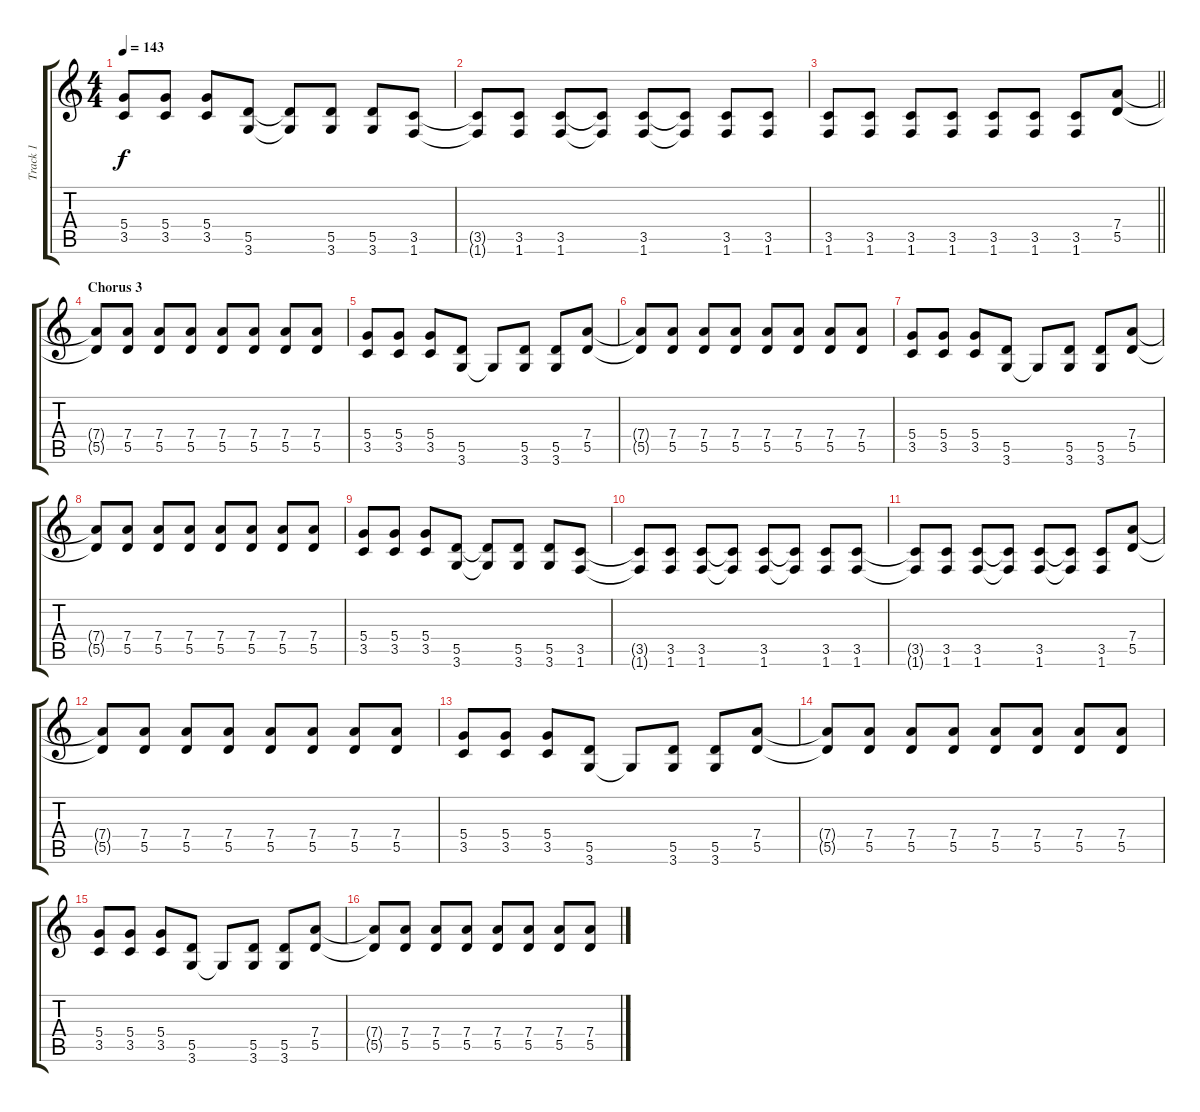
\track ("Track 1" "Track 1") {instrument overdrivenguitar}
\staff {score tabs}
\tuning (E4 B3 G3 D3 A2 E2) {hide}
\ts (4 4)
\tempo 143
\clef g2
\ks c
(5.4 3.5).8{dy f} (5.4 3.5).8 (5.4 3.5).8 (5.5 3.6).8 (5.5{t} 3.6{t}).8 (5.5 3.6).8 (5.5 3.6).8 (3.5 1.6).8 |
(3.5{t} 1.6{t}).8 (3.5 1.6).8 (3.5 1.6).8 (3.5{t} 1.6{t}).8 (3.5 1.6).8 (3.5{t} 1.6{t}).8 (3.5 1.6).8 (3.5 1.6).8 |
\barLineRight lightlight
(3.5 1.6).8 (3.5 1.6).8 (3.5 1.6).8 (3.5 1.6).8 (3.5 1.6).8 (3.5 1.6).8 (3.5 1.6).8 (7.4 5.5).8 |
\section ("" "Chorus 3")
(7.4{t} 5.5{t}).8 (7.4 5.5).8 (7.4 5.5).8 (7.4 5.5).8 (7.4 5.5).8 (7.4 5.5).8 (7.4 5.5).8 (7.4 5.5).8 |
(5.4 3.5).8 (5.4 3.5).8 (5.4 3.5).8 (5.5 3.6).8 3.6{t}.8 (5.5 3.6).8 (5.5 3.6).8 (7.4 5.5).8 |
(7.4{t} 5.5{t}).8 (7.4 5.5).8 (7.4 5.5).8 (7.4 5.5).8 (7.4 5.5).8 (7.4 5.5).8 (7.4 5.5).8 (7.4 5.5).8 |
(5.4 3.5).8 (5.4 3.5).8 (5.4 3.5).8 (5.5 3.6).8 3.6{t}.8 (5.5 3.6).8 (5.5 3.6).8 (7.4 5.5).8 |
(7.4{t} 5.5{t}).8 (7.4 5.5).8 (7.4 5.5).8 (7.4 5.5).8 (7.4 5.5).8 (7.4 5.5).8 (7.4 5.5).8 (7.4 5.5).8 |
(5.4 3.5).8 (5.4 3.5).8 (5.4 3.5).8 (5.5 3.6).8 (5.5{t} 3.6{t}).8 (5.5 3.6).8 (5.5 3.6).8 (3.5 1.6).8 |
(3.5{t} 1.6{t}).8 (3.5 1.6).8 (3.5 1.6).8 (3.5{t} 1.6{t}).8 (3.5 1.6).8 (3.5{t} 1.6{t}).8 (3.5 1.6).8 (3.5 1.6).8 |
(3.5{t} 1.6{t}).8 (3.5 1.6).8 (3.5 1.6).8 (3.5{t} 1.6{t}).8 (3.5 1.6).8 (3.5{t} 1.6{t}).8 (3.5 1.6).8 (7.4 5.5).8 |
(7.4{t} 5.5{t}).8 (7.4 5.5).8 (7.4 5.5).8 (7.4 5.5).8 (7.4 5.5).8 (7.4 5.5).8 (7.4 5.5).8 (7.4 5.5).8 |
(5.4 3.5).8 (5.4 3.5).8 (5.4 3.5).8 (5.5 3.6).8 3.6{t}.8 (5.5 3.6).8 (5.5 3.6).8 (7.4 5.5).8 |
(7.4{t} 5.5{t}).8 (7.4 5.5).8 (7.4 5.5).8 (7.4 5.5).8 (7.4 5.5).8 (7.4 5.5).8 (7.4 5.5).8 (7.4 5.5).8 |
(5.4 3.5).8 (5.4 3.5).8 (5.4 3.5).8 (5.5 3.6).8 3.6{t}.8 (5.5 3.6).8 (5.5 3.6).8 (7.4 5.5).8 |
(7.4{t} 5.5{t}).8 (7.4 5.5).8 (7.4 5.5).8 (7.4 5.5).8 (7.4 5.5).8 (7.4 5.5).8 (7.4 5.5).8 (7.4 5.5).8
